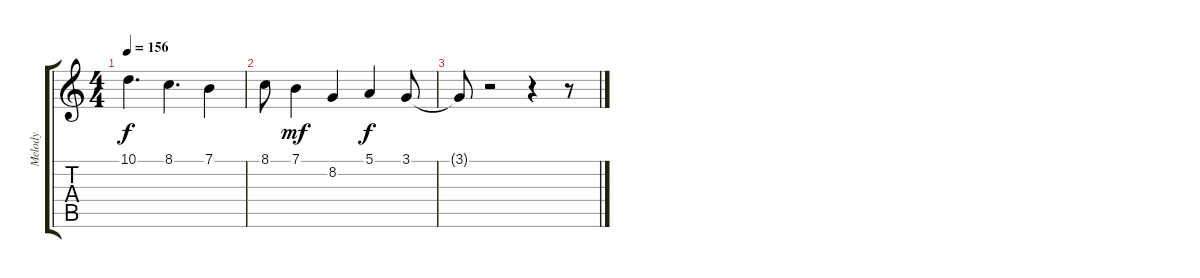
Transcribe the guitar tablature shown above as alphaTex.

\track ("Melody" "Melody") {instrument flute}
\staff {score tabs}
\tuning (E4 B3 G3 D3 A2 E2) {hide}
\ts (4 4)
\tempo 156
\clef g2
\ks c
10.1.4{d dy f} 8.1.4{d} 7.1.4 |
8.1.8 7.1.4{dy mf} 8.2.4 5.1.4{dy f} 3.1.8 |
3.1{t}.8 r.2 r.4 r.8
